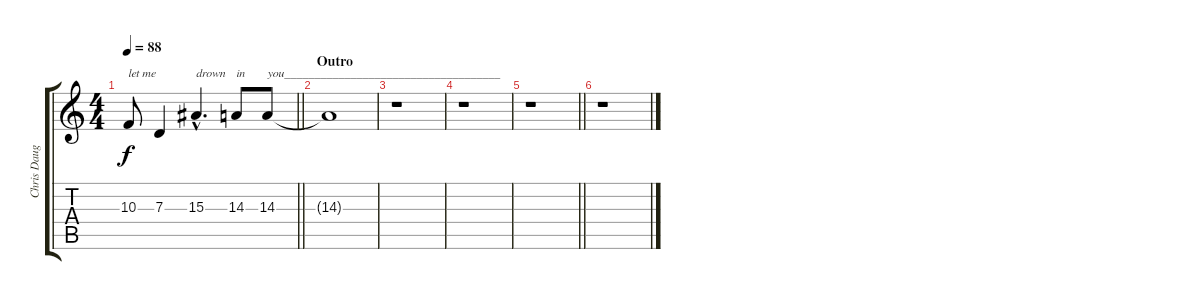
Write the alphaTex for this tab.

\track ("Chris Daughtry (Vocals)" "Chris Daug") {instrument violin}
\staff {score tabs}
\tuning (E4 B3 G3 D3 A2 D2) {hide}
\ts (4 4)
\tempo 88
\clef g2
\barLineRight lightlight
\ks c
10.3.8{txt "let me" dy f} 7.3.4 15.3{hac}.4{d txt "drown"} 14.3.8{txt "in"} 14.3.8{txt "you____________________________________"} |
\section ("" "Outro")
14.3{t}.1 |
r.1 |
r.1 |
\barLineRight lightlight
r.1 |
r.1
